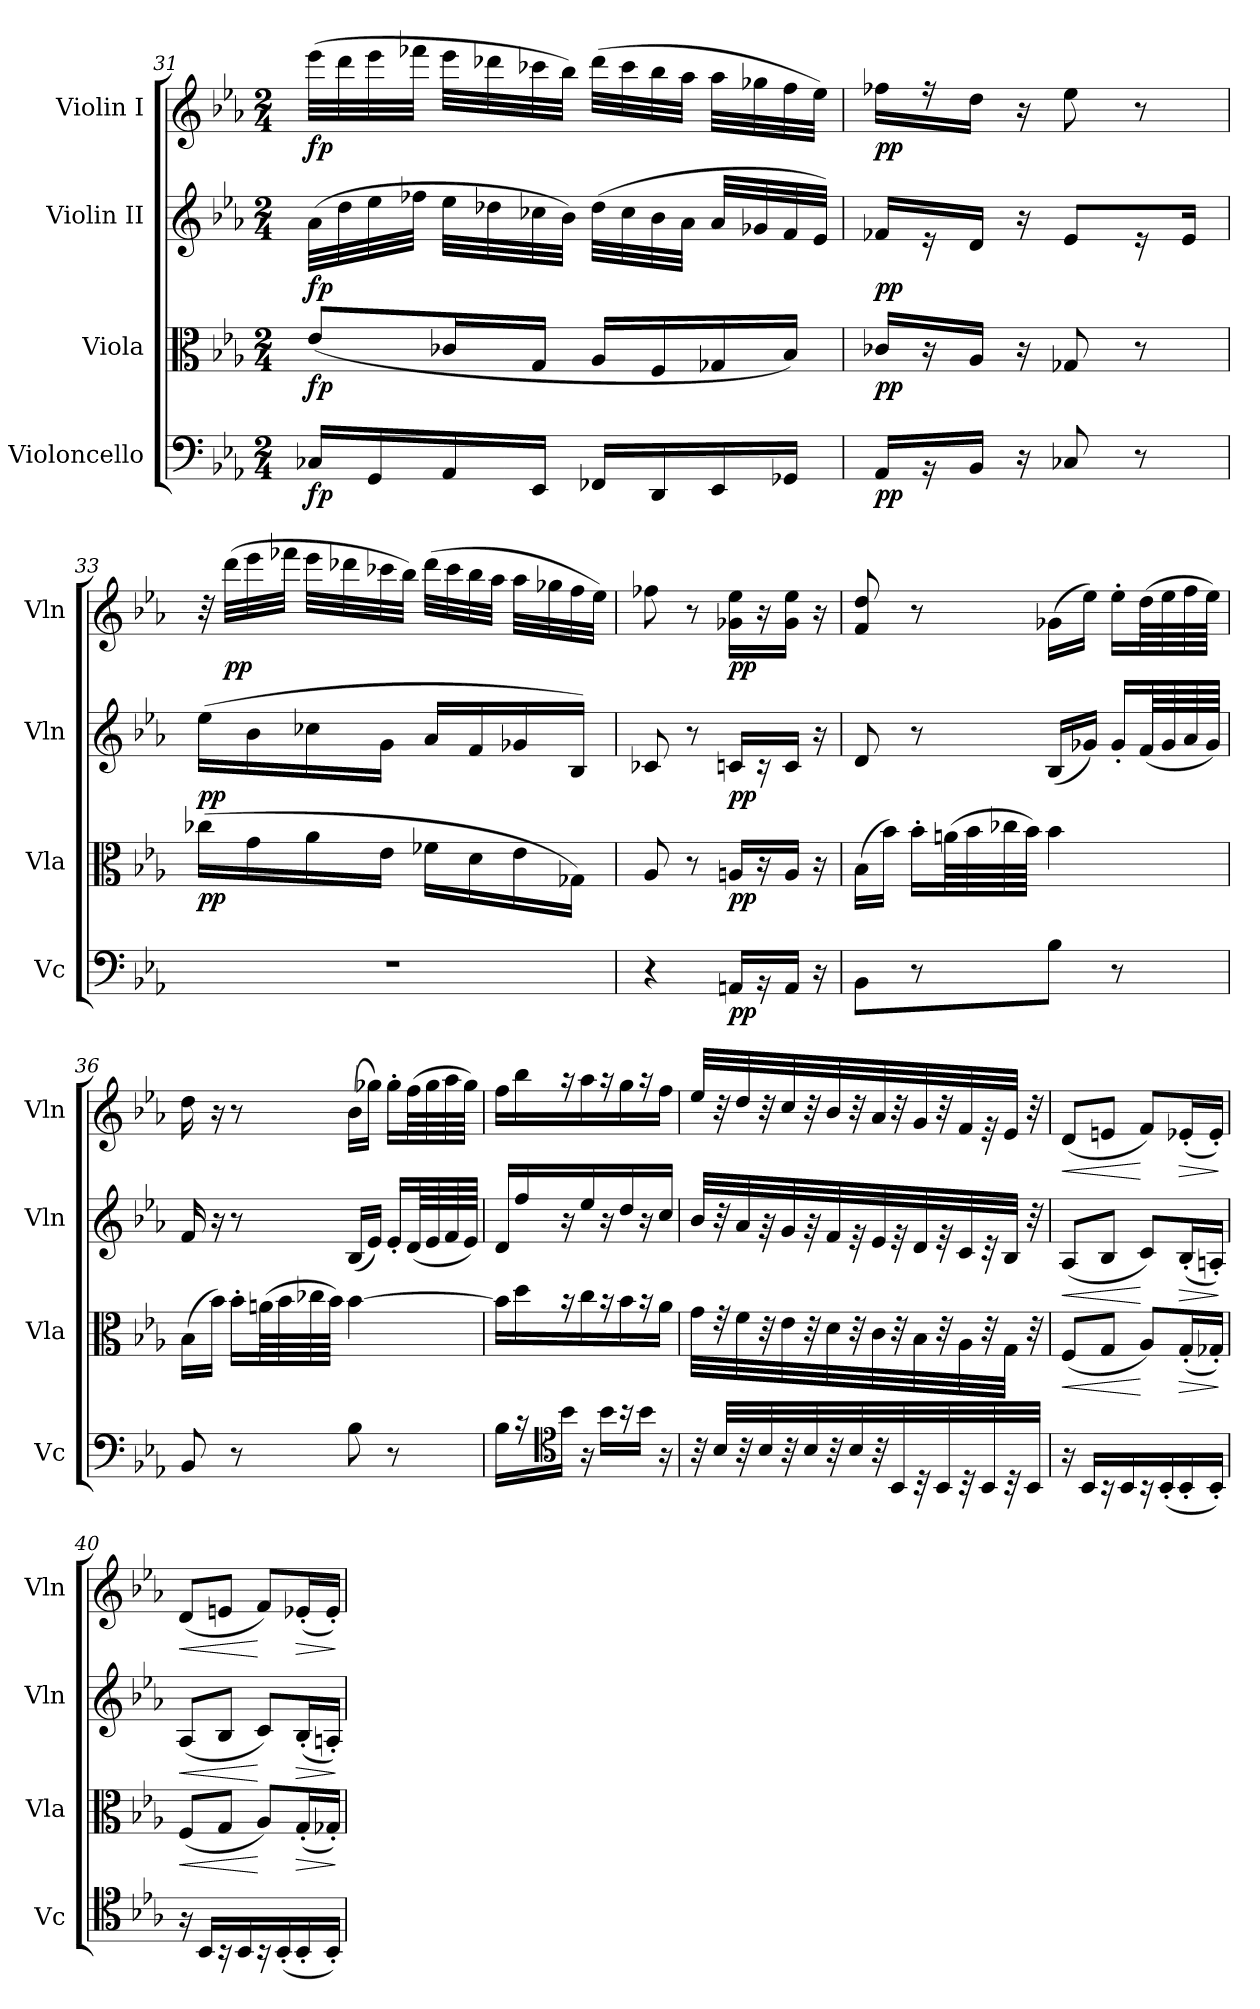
**kern	**dynam	**kern	**dynam	**kern	**dynam	**kern	**dynam
*part4	*part4	*part3	*part3	*part2	*part2	*part1	*part1
*staff4	*staff4	*staff3	*staff3	*staff2	*staff2	*staff1	*staff1
*I"Violoncello	*	*I"Viola	*	*I"Violin II	*	*I"Violin I	*
*I'Vc	*	*I'Vla	*	*I'Vln	*	*I'Vln	*
*clefF4	*	*clefC3	*	*clefG2	*	*clefG2	*
*k[b-e-a-]	*	*k[b-e-a-]	*	*k[b-e-a-]	*	*k[b-e-a-]	*
*E-:	*	*E-:	*	*E-:	*	*E-:	*
*M2/4	*	*M2/4	*	*M2/4	*	*M2/4	*
=31	=31	=31	=31	=31	=31	=31	=31
16C-XLL	fp	(8e-L	fp	(32a-LLL	fp	(32eee-LLL	fp
.	.	.	.	32dd	.	32ddd	.
16GG	.	.	.	32ee-	.	32eee-	.
.	.	.	.	32ff-XJJJ	.	32fff-XJJJ	.
16AA-	.	16c-XL	.	32ee-LLL	.	32eee-LLL	.
.	.	.	.	32dd-X	.	32ddd-X	.
16EE-JJ	.	16GJJ	.	32cc-X	.	32ccc-X	.
.	.	.	.	32b-JJJ)	.	32bb-JJJ)	.
16FF-XLL	.	16A-LL	.	(32dd-LLL	.	(32ddd-LLL	.
.	.	.	.	32cc-	.	32ccc-	.
16DD	.	16F	.	32b-	.	32bb-	.
.	.	.	.	32a-JJJ	.	32aa-JJJ	.
16EE-	.	16G-X	.	32a-LLL	.	32aa-LLL	.
.	.	.	.	32g-X	.	32gg-X	.
16GG-XJJ	.	16B-JJ)	.	32f	.	32ff	.
.	.	.	.	32e-JJJ)	.	32ee-JJJ)	.
=32	=32	=32	=32	=32	=32	=32	=32
16AA-LL	pp	16c-XLL	pp	16f-XLL	pp	16ff-XLL	pp
16r	.	16r	.	16r	.	16r	.
16BB-JJ	.	16A-JJ	.	16dJJ	.	16ddJJ	.
16r	.	16r	.	16r	.	16r	.
8C-X	.	8G-X	.	8e-L	.	8ee-	.
8r	.	8r	.	16r	.	8r	.
.	.	.	.	16e-Jk	.	.	.
=33	=33	=33	=33	=33	=33	=33	=33
2r	.	(16cc-XLL	pp	(16ee-LL	pp	32r	.
.	.	.	.	.	.	(32dddLLL	pp
.	.	16g	.	16b-	.	32eee-	.
.	.	.	.	.	.	32fff-XJJJ	.
.	.	16a-	.	16cc-X	.	32eee-LLL	.
.	.	.	.	.	.	32ddd-X	.
.	.	16e-JJ	.	16gJJ	.	32ccc-X	.
.	.	.	.	.	.	32bb-JJJ)	.
.	.	16f-XLL	.	16a-LL	.	(32ddd-LLL	.
.	.	.	.	.	.	32ccc-	.
.	.	16d	.	16f	.	32bb-	.
.	.	.	.	.	.	32aa-JJJ	.
.	.	16e-	.	16g-X	.	32aa-LLL	.
.	.	.	.	.	.	32gg-X	.
.	.	16G-XJJ)	.	16B-JJ)	.	32ff	.
.	.	.	.	.	.	32ee-JJJ)	.
=34	=34	=34	=34	=34	=34	=34	=34
4r	.	8A-	.	8c-X	.	8ff-X	.
.	.	8r	.	8r	.	8r	.
16AAnLL	pp	16AnLL	pp	16cnLL	pp	16g-X 16ee-LL	pp
16r	.	16r	.	16r	.	16r	.
16AAJJ	.	16AJJ	.	16cJJ	.	16g- 16ee-JJ	.
16r	.	16r	.	16r	.	16r	.
=35	=35	=35	=35	=35	=35	=35	=35
8BB-L	.	(16B-LL	.	8d	.	8f 8dd	.
.	.	16b-JJ)	.	.	.	.	.
8r	.	16b-'LL	.	8r	.	8r	.
.	.	(64anLL	.	.	.	.	.
.	.	64b-	.	.	.	.	.
.	.	64cc-X	.	.	.	.	.
.	.	64b-JJJJ)	.	.	.	.	.
8B-J	.	4b-	.	(16B-LL	.	(16g-XLL	.
.	.	.	.	16g-XJJ)	.	16ee-JJ)	.
8r	.	.	.	16g-'LL	.	16ee-'LL	.
.	.	.	.	(64fLL	.	(64ddLL	.
.	.	.	.	64g-	.	64ee-	.
.	.	.	.	64a-	.	64ff	.
.	.	.	.	64g-JJJJ)	.	64ee-JJJJ)	.
=36	=36	=36	=36	=36	=36	=36	=36
8BB-	.	(16B-LL	.	16f	.	16dd	.
.	.	16b-JJ)	.	16r	.	16r	.
8r	.	16b-'LL	.	8r	.	8r	.
.	.	(64anLL	.	.	.	.	.
.	.	64b-	.	.	.	.	.
.	.	64cc-X	.	.	.	.	.
.	.	64b-JJJJ)	.	.	.	.	.
8B-	.	[4b-	.	(16B-LL	.	(16b-LL	.
.	.	.	.	16e-JJ)	.	16gg-XJJ)	.
8r	.	.	.	16e-'LL	.	16gg-'LL	.
.	.	.	.	(64dLL	.	(64ffLL	.
.	.	.	.	64e-	.	64gg-	.
.	.	.	.	64f	.	64aa-	.
.	.	.	.	64e-JJJJ)	.	64gg-JJJJ)	.
=37	=37	=37	=37	=37	=37	=37	=37
16B-LL	.	16b-LL]	.	16dLL	.	16ffLL	.
16r	.	16dd	.	16ff	.	16bb-	.
*clefC4	*	*	*	*	*	*	*
16b-JJ	.	16r	.	16r	.	16r	.
16r	.	16cc	.	16ee-	.	16aa-	.
16b-LL	.	16r	.	16r	.	16r	.
16r	.	16b-	.	16dd	.	16gg	.
16b-JJ	.	16r	.	16r	.	16r	.
16r	.	16a-JJ	.	16ccJJ	.	16ffJJ	.
=38	=38	=38	=38	=38	=38	=38	=38
32r	.	32gLLL	.	32b-LLL	.	32ee-LLL	.
32B-LLL	.	32r	.	32r	.	32r	.
32r	.	32f	.	32a-	.	32dd	.
32B-	.	32r	.	32r	.	32r	.
32r	.	32e-	.	32g	.	32cc	.
32B-	.	32r	.	32r	.	32r	.
32r	.	32d	.	32f	.	32b-	.
32B-	.	32r	.	32r	.	32r	.
32r	.	32c	.	32e-	.	32a-	.
32BB-	.	32r	.	32r	.	32r	.
32r	.	32B-	.	32d	.	32g	.
32BB-	.	32r	.	32r	.	32r	.
32r	.	32A-	.	32c	.	32f	.
32BB-	.	32r	.	32r	.	32r	.
32r	.	32GJJJ	.	32B-JJJ	.	32e-JJJ	.
32BB-JJJ	.	32r	.	32r	.	32r	.
=39	=39	=39	=39	=39	=39	=39	=39
!	!	!	!LO:HP:b	!	!LO:HP:b	!	!LO:HP:b
16r	.	(8FL	<	(8A-L	<	(8dL	<
16BB-LL	.	.	.	.	.	.	.
16r	.	8GJ	.	8B-J	.	8enJ	.
16BB-	.	.	.	.	.	.	.
16r	.	8A-L)	[	8cL)	[	8fL)	[
(16BB-'	.	.	.	.	.	.	.
!	!	!	!LO:HP:b	!	!LO:HP:b	!	!LO:HP:b
16BB-'	.	(16G'L	>	(16B-'L	>	(16e-X'L	>
16BB-'JJ)	.	16G-X'JJ)	.	16An'JJ)	.	16e-'JJ)	.
.	.	.	]	.	]	.	]
=40	=40	=40	=40	=40	=40	=40	=40
!	!	!	!LO:HP:b	!	!LO:HP:b	!	!LO:HP:b
16r	.	(8FL	<	(8A-L	<	(8dL	<
16BB-LL	.	.	.	.	.	.	.
16r	.	8GJ	.	8B-J	.	8enJ	.
16BB-	.	.	.	.	.	.	.
16r	.	8A-L)	[	8cL)	[	8fL)	[
(16BB-'	.	.	.	.	.	.	.
!	!	!	!LO:HP:b	!	!LO:HP:b	!	!LO:HP:b
16BB-'	.	(16G'L	>	(16B-'L	>	(16e-X'L	>
16BB-'JJ)	.	16G-X'JJ)	.	16An'JJ)	.	16e-'JJ)	.
.	.	.	]	.	]	.	]
=	=	=	=	=	=	=	=
*-	*-	*-	*-	*-	*-	*-	*-
